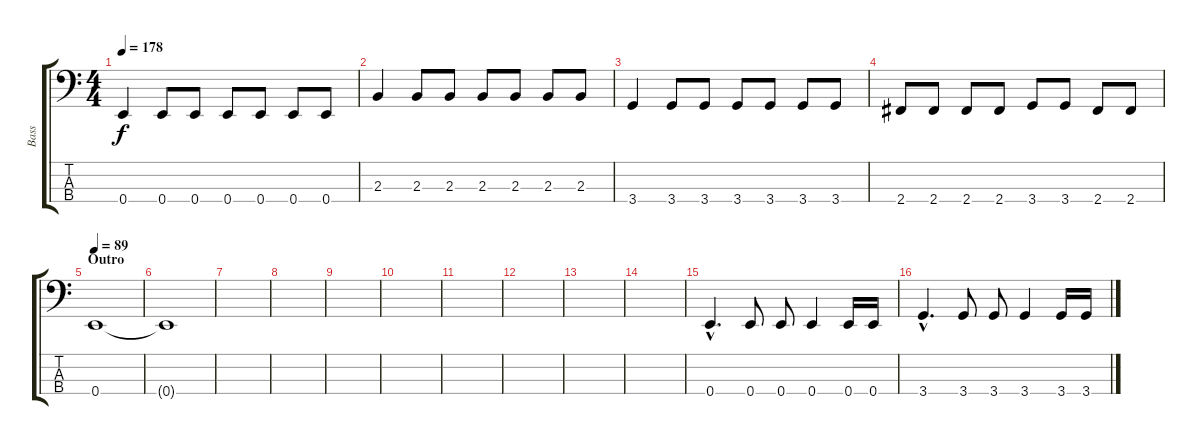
\track ("Bass" "Bass") {instrument electricbassfinger}
\staff {score tabs}
\tuning (G2 D2 A1 E1) {hide}
\ts (4 4)
\tempo 178
\clef f4
\ks c
0.4.4{dy f} 0.4.8 0.4.8 0.4.8 0.4.8 0.4.8 0.4.8 |
2.3.4 2.3.8 2.3.8 2.3.8 2.3.8 2.3.8 2.3.8 |
3.4.4 3.4.8 3.4.8 3.4.8 3.4.8 3.4.8 3.4.8 |
2.4.8 2.4.8 2.4.8 2.4.8 3.4.8 3.4.8 2.4.8 2.4.8 |
\section ("" "Outro")
\tempo 89
0.4.1 |
0.4{t}.1 |
|
|
|
|
|
|
|
|
0.4{hac}.4{d} 0.4.8 0.4.8 0.4.4 0.4.16 0.4.16 |
3.4{hac}.4{d} 3.4.8 3.4.8 3.4.4 3.4.16 3.4.16
